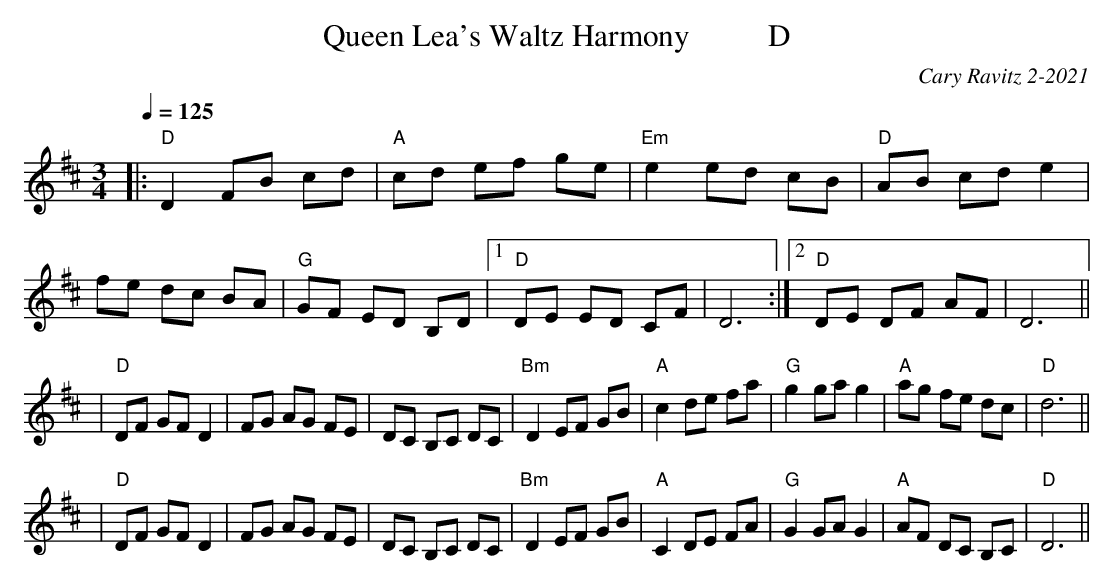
X:1
T: Queen Lea's Waltz Harmony          D
C: Cary Ravitz 2-2021
M: 3/4
L: 1/8
Q: 1/4=125
K: D
|: "D"D2 FB cd| "A"cd ef ge | "Em" e2 ed cB| "D"AB cd e2 | fe dc BA | "G"GF ED B,D | [1 "D"DE ED CF| D6 :| [2 "D"DE DF AF| D6 ||
| "D"DF GF D2 | FG AG FE | DC B,C DC | "Bm"D2 EF GB | "A"c2 de fa | "G"g2 ga g2 | "A" ag fe dc| "D" d6 ||
| "D"DF GF D2 | FG AG FE | DC B,C DC | "Bm"D2 EF GB | "A"C2 DE FA | "G"G2 GA G2 | "A" AF DC B,C | "D" D6 ||
